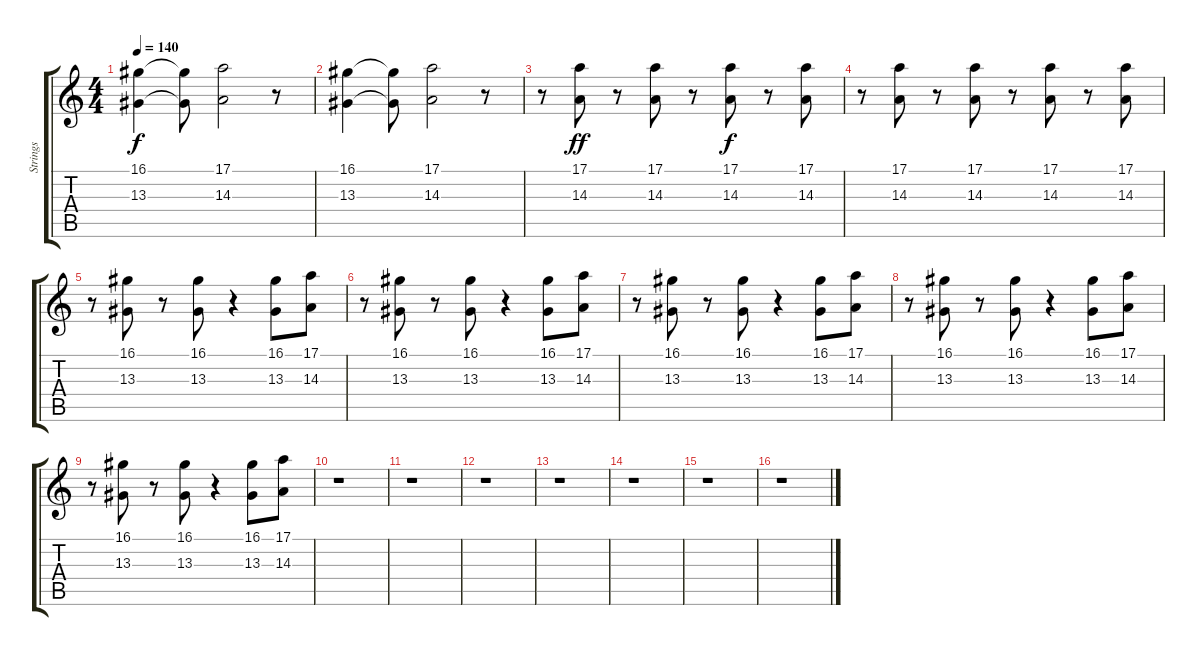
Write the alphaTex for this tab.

\track ("Strings" "Strings") {instrument stringensemble1}
\staff {score tabs}
\tuning (E4 B3 G3 D3 A2 E2) {hide}
\ts (4 4)
\tempo 140
\clef g2
\ks c
(16.1 13.3).4{dy f} (16.1{t} 13.3{t}).8 (17.1 14.3).2 r.8 |
(16.1 13.3).4 (16.1{t} 13.3{t}).8 (17.1 14.3).2 r.8 |
r.8 (17.1 14.3).8{dy ff} r.8 (17.1 14.3).8 r.8 (17.1 14.3).8{dy f} r.8 (17.1 14.3).8 |
r.8 (17.1 14.3).8 r.8 (17.1 14.3).8 r.8 (17.1 14.3).8 r.8 (17.1 14.3).8 |
r.8 (16.1 13.3).8 r.8 (16.1 13.3).8 r.4 (16.1 13.3).8 (17.1 14.3).8 |
r.8 (16.1 13.3).8 r.8 (16.1 13.3).8 r.4 (16.1 13.3).8 (17.1 14.3).8 |
r.8 (16.1 13.3).8 r.8 (16.1 13.3).8 r.4 (16.1 13.3).8 (17.1 14.3).8 |
r.8 (16.1 13.3).8 r.8 (16.1 13.3).8 r.4 (16.1 13.3).8 (17.1 14.3).8 |
r.8 (16.1 13.3).8 r.8 (16.1 13.3).8 r.4 (16.1 13.3).8 (17.1 14.3).8 |
r.1 |
r.1 |
r.1 |
r.1 |
r.1 |
r.1 |
r.1
